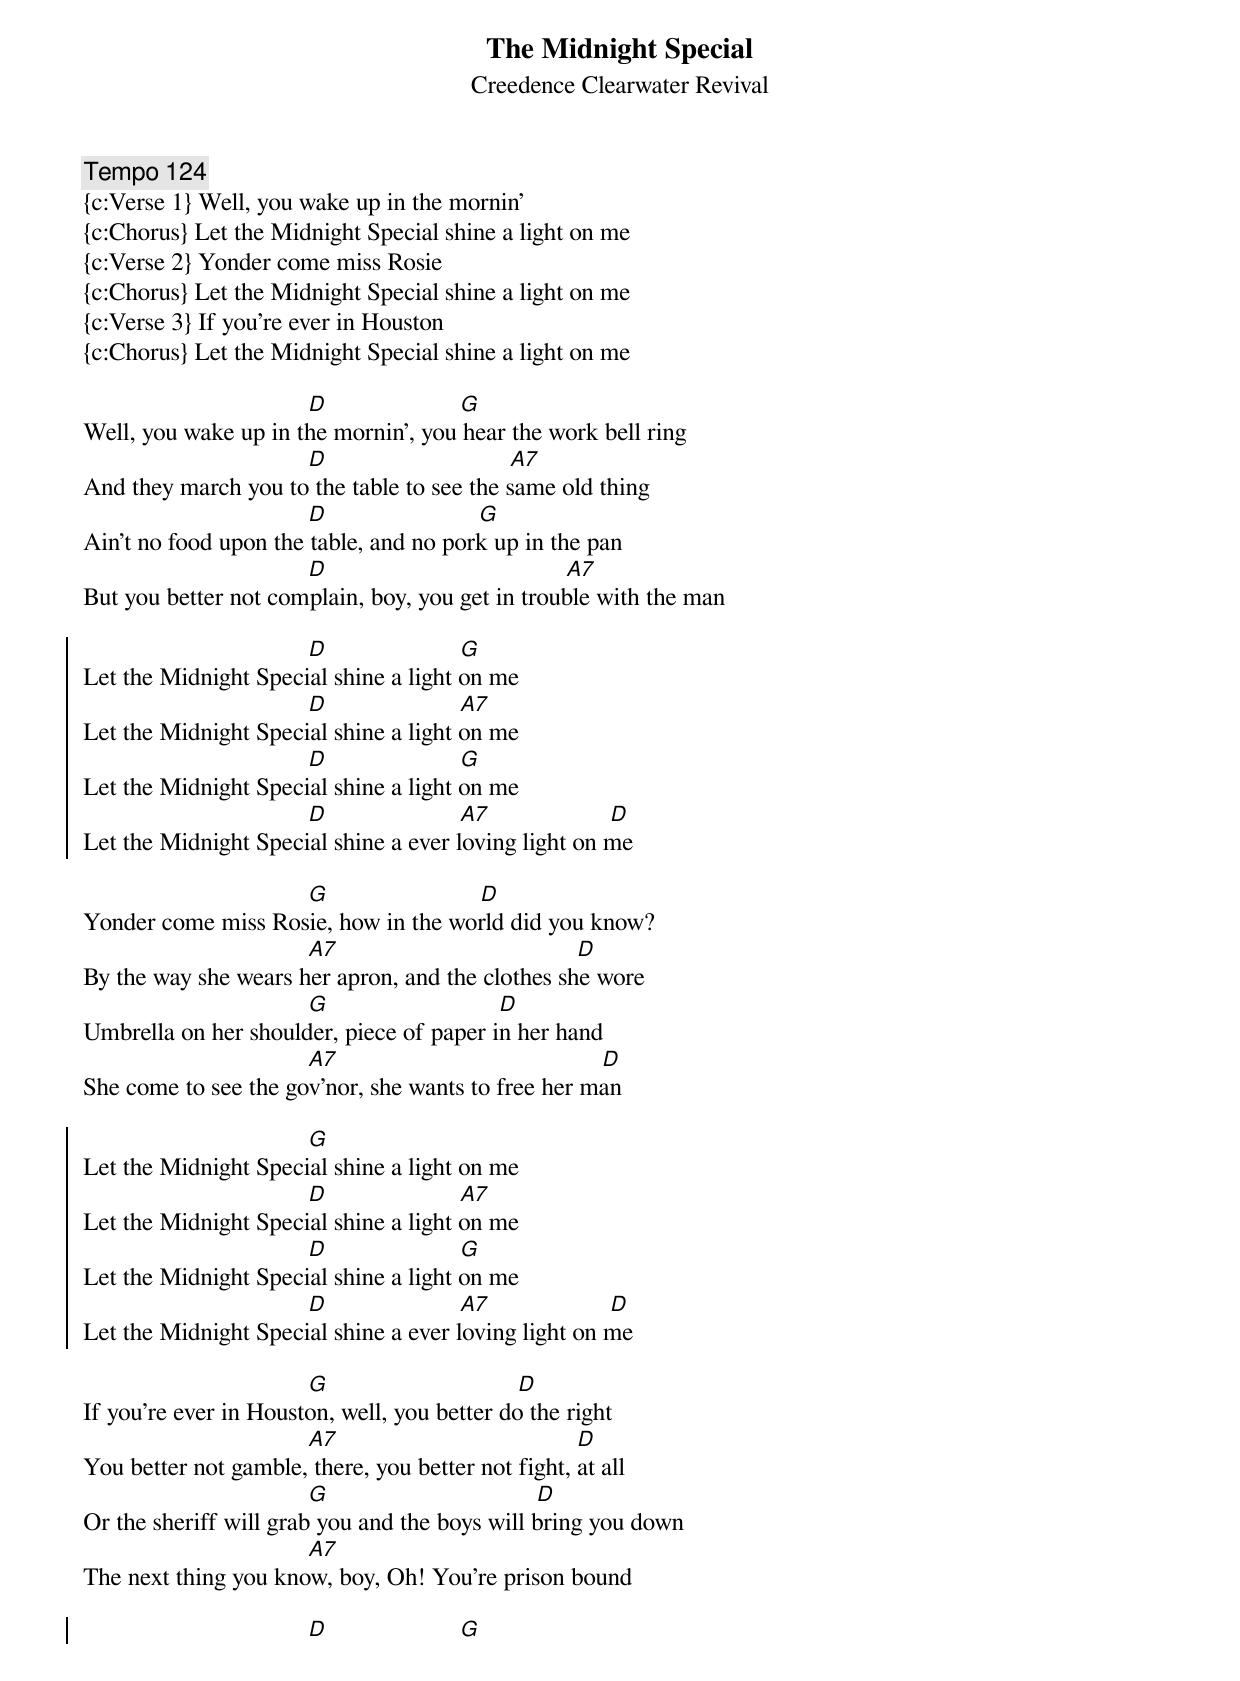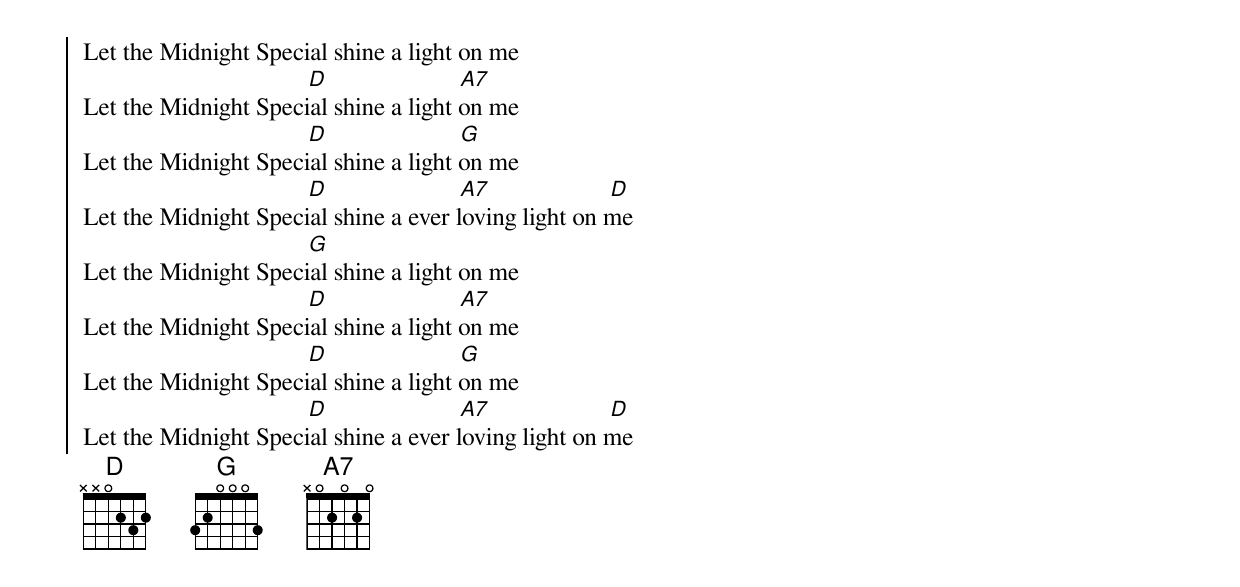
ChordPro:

{t: The Midnight Special}
{st: Creedence Clearwater Revival}
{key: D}
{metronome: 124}
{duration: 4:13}

{c:Tempo 124}
{c:Verse 1} Well, you wake up in the mornin'
{c:Chorus} Let the Midnight Special shine a light on me
{c:Verse 2} Yonder come miss Rosie
{c:Chorus} Let the Midnight Special shine a light on me
{c:Verse 3} If you're ever in Houston
{c:Chorus} Let the Midnight Special shine a light on me

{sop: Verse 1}
                                    [D]                     [G]
Well, you wake up in the mornin', you hear the work bell ring
                                    [D]                             [A7]
And they march you to the table to see the same old thing
                                    [D]                        [G]
Ain't no food upon the table, and no pork up in the pan
                                    [D]                                      [A7]
But you better not complain, boy, you get in trouble with the man
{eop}

{soc}
                                    [D]                     [G]
Let the Midnight Special shine a light on me
                                    [D]                     [A7]
Let the Midnight Special shine a light on me
                                    [D]                     [G]
Let the Midnight Special shine a light on me
                                    [D]                     [A7]                   [D]
Let the Midnight Special shine a ever loving light on me
{eoc}

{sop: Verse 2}
                                    [G]                        [D]
Yonder come miss Rosie, how in the world did you know?
                                    [A7]                                      [D]
By the way she wears her apron, and the clothes she wore
                                    [G]                           [D]
Umbrella on her shoulder, piece of paper in her hand
                                    [A7]                                          [D]
She come to see the gov'nor, she wants to free her man
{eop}

{soc}
                                    [G]
Let the Midnight Special shine a light on me
                                    [D]                     [A7]
Let the Midnight Special shine a light on me
                                    [D]                     [G]
Let the Midnight Special shine a light on me
                                    [D]                     [A7]                   [D]
Let the Midnight Special shine a ever loving light on me
{eoc}

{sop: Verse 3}
                                    [G]                              [D]
If you're ever in Houston, well, you better do the right
                                    [A7]                                      [D]
You better not gamble, there, you better not fight, at all
                                    [G]                                 [D]
Or the sheriff will grab you and the boys will bring you down
                                    [A7]
The next thing you know, boy, Oh! You're prison bound
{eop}

{soc}
                                    [D]                     [G]
Let the Midnight Special shine a light on me
                                    [D]                     [A7]
Let the Midnight Special shine a light on me
                                    [D]                     [G]
Let the Midnight Special shine a light on me
                                    [D]                     [A7]                   [D]
Let the Midnight Special shine a ever loving light on me
                                    [G]
Let the Midnight Special shine a light on me
                                    [D]                     [A7]
Let the Midnight Special shine a light on me
                                    [D]                     [G]
Let the Midnight Special shine a light on me
                                    [D]                     [A7]                   [D]
Let the Midnight Special shine a ever loving light on me
{eoc}
